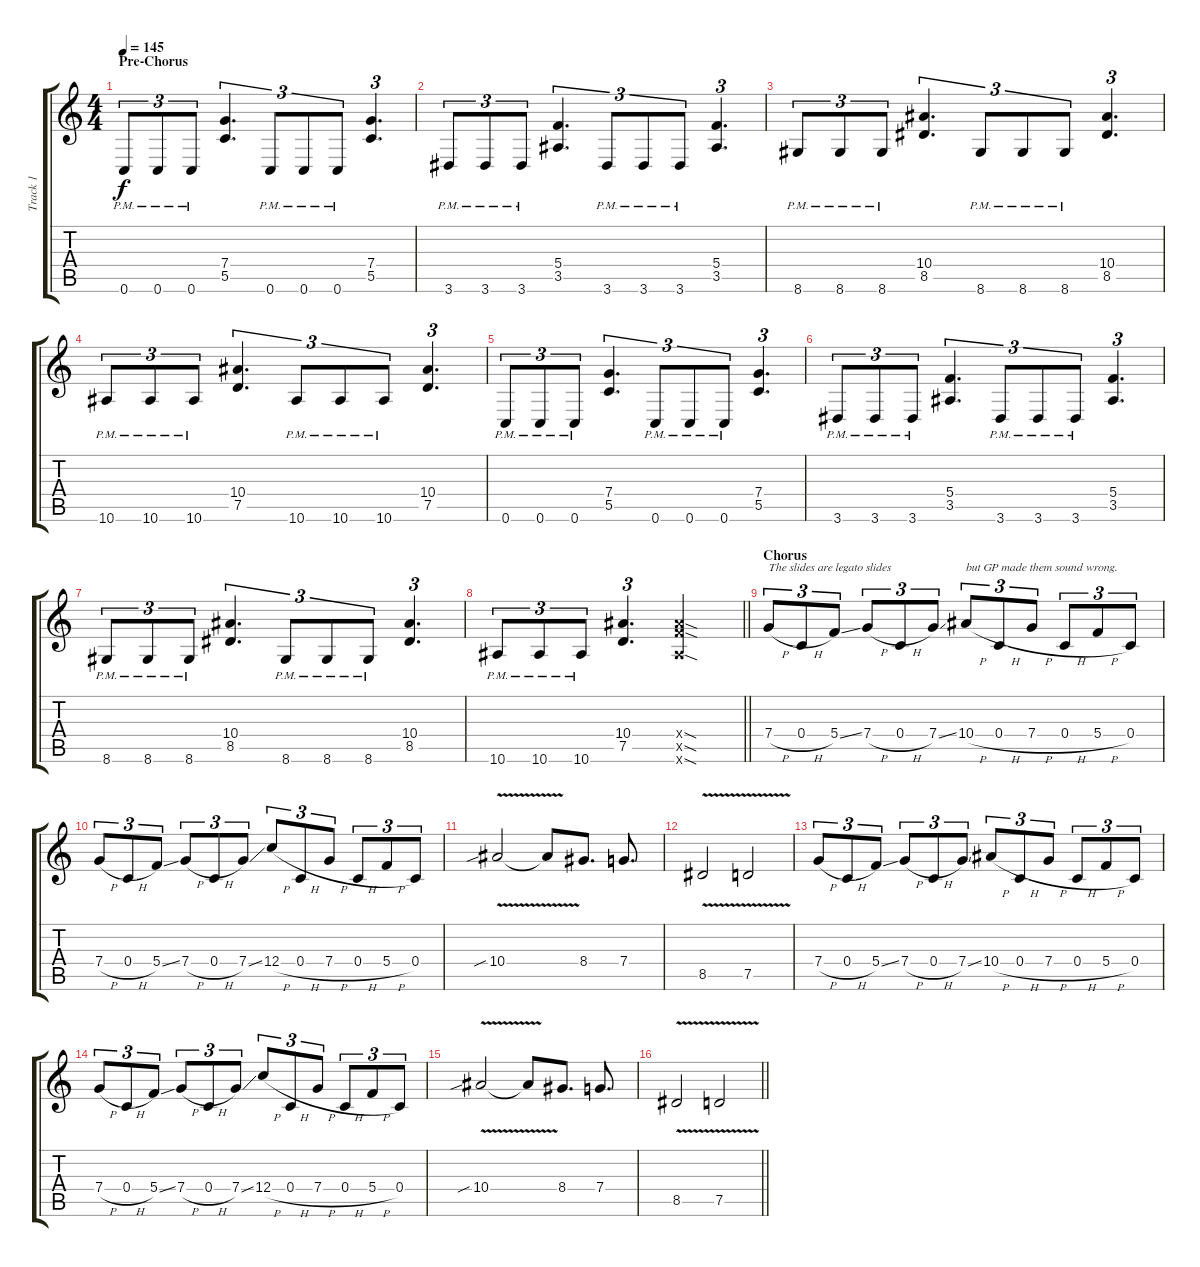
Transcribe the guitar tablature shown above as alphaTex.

\track ("Track 1" "Track 1") {instrument distortionguitar}
\staff {score tabs}
\tuning (D4 A3 F3 C3 G2 C2) {hide}
\ts (4 4)
\section ("" "Pre-Chorus")
\tempo 145
\clef g2
\ks c
0.6{pm}.8{tu (3 2) dy f} 0.6{pm}.8{tu (3 2)} 0.6{pm}.8{tu (3 2)} (7.4 5.5).4{d tu (3 2)} 0.6{pm}.8{tu (3 2)} 0.6{pm}.8{tu (3 2)} 0.6{pm}.8{tu (3 2)} (7.4 5.5).4{d tu (3 2)} |
3.6{pm}.8{tu (3 2)} 3.6{pm}.8{tu (3 2)} 3.6{pm}.8{tu (3 2)} (5.4 3.5).4{d tu (3 2)} 3.6{pm}.8{tu (3 2)} 3.6{pm}.8{tu (3 2)} 3.6{pm}.8{tu (3 2)} (5.4 3.5).4{d tu (3 2)} |
8.6{pm}.8{tu (3 2)} 8.6{pm}.8{tu (3 2)} 8.6{pm}.8{tu (3 2)} (10.4 8.5).4{d tu (3 2)} 8.6{pm}.8{tu (3 2)} 8.6{pm}.8{tu (3 2)} 8.6{pm}.8{tu (3 2)} (10.4 8.5).4{d tu (3 2)} |
10.6{pm}.8{tu (3 2)} 10.6{pm}.8{tu (3 2)} 10.6{pm}.8{tu (3 2)} (10.4 7.5).4{d tu (3 2)} 10.6{pm}.8{tu (3 2)} 10.6{pm}.8{tu (3 2)} 10.6{pm}.8{tu (3 2)} (10.4 7.5).4{d tu (3 2)} |
0.6{pm}.8{tu (3 2)} 0.6{pm}.8{tu (3 2)} 0.6{pm}.8{tu (3 2)} (7.4 5.5).4{d tu (3 2)} 0.6{pm}.8{tu (3 2)} 0.6{pm}.8{tu (3 2)} 0.6{pm}.8{tu (3 2)} (7.4 5.5).4{d tu (3 2)} |
3.6{pm}.8{tu (3 2)} 3.6{pm}.8{tu (3 2)} 3.6{pm}.8{tu (3 2)} (5.4 3.5).4{d tu (3 2)} 3.6{pm}.8{tu (3 2)} 3.6{pm}.8{tu (3 2)} 3.6{pm}.8{tu (3 2)} (5.4 3.5).4{d tu (3 2)} |
8.6{pm}.8{tu (3 2)} 8.6{pm}.8{tu (3 2)} 8.6{pm}.8{tu (3 2)} (10.4 8.5).4{d tu (3 2)} 8.6{pm}.8{tu (3 2)} 8.6{pm}.8{tu (3 2)} 8.6{pm}.8{tu (3 2)} (10.4 8.5).4{d tu (3 2)} |
\barLineRight lightlight
10.6{pm}.8{tu (3 2)} 10.6{pm}.8{tu (3 2)} 10.6{pm}.8{tu (3 2)} (10.4 7.5).4{d tu (3 2)} (10.4{sod x} 10.5{sod x} 10.6{sod x}).2 |
\section ("" "Chorus")
7.4{h}.8{tu (3 2) txt "The slides are legato slides"} 0.4{h}.8{tu (3 2)} 5.4{ss}.8{tu (3 2)} 7.4{h}.8{tu (3 2)} 0.4{h}.8{tu (3 2)} 7.4{ss}.8{tu (3 2)} 10.4{h}.8{tu (3 2) txt "but GP made them sound wrong."} 0.4{h}.8{tu (3 2)} 7.4{h}.8{tu (3 2)} 0.4{h}.8{tu (3 2)} 5.4{h}.8{tu (3 2)} 0.4.8{tu (3 2)} |
7.4{h}.8{tu (3 2)} 0.4{h}.8{tu (3 2)} 5.4{ss}.8{tu (3 2)} 7.4{h}.8{tu (3 2)} 0.4{h}.8{tu (3 2)} 7.4{ss}.8{tu (3 2)} 12.4{h}.8{tu (3 2)} 0.4{h}.8{tu (3 2)} 7.4{h}.8{tu (3 2)} 0.4{h}.8{tu (3 2)} 5.4{h}.8{tu (3 2)} 0.4.8{tu (3 2)} |
10.4{v sib}.2 10.4{t}.8 8.4.8{d} 7.4.8{d} |
8.5{v}.2 7.5{v}.2 |
7.4{h}.8{tu (3 2)} 0.4{h}.8{tu (3 2)} 5.4{ss}.8{tu (3 2)} 7.4{h}.8{tu (3 2)} 0.4{h}.8{tu (3 2)} 7.4{ss}.8{tu (3 2)} 10.4{h}.8{tu (3 2)} 0.4{h}.8{tu (3 2)} 7.4{h}.8{tu (3 2)} 0.4{h}.8{tu (3 2)} 5.4{h}.8{tu (3 2)} 0.4.8{tu (3 2)} |
7.4{h}.8{tu (3 2)} 0.4{h}.8{tu (3 2)} 5.4{ss}.8{tu (3 2)} 7.4{h}.8{tu (3 2)} 0.4{h}.8{tu (3 2)} 7.4{ss}.8{tu (3 2)} 12.4{h}.8{tu (3 2)} 0.4{h}.8{tu (3 2)} 7.4{h}.8{tu (3 2)} 0.4{h}.8{tu (3 2)} 5.4{h}.8{tu (3 2)} 0.4.8{tu (3 2)} |
10.4{v sib}.2 10.4{t}.8 8.4.8{d} 7.4.8{d} |
\barLineRight lightlight
8.5{v}.2 7.5{v}.2
